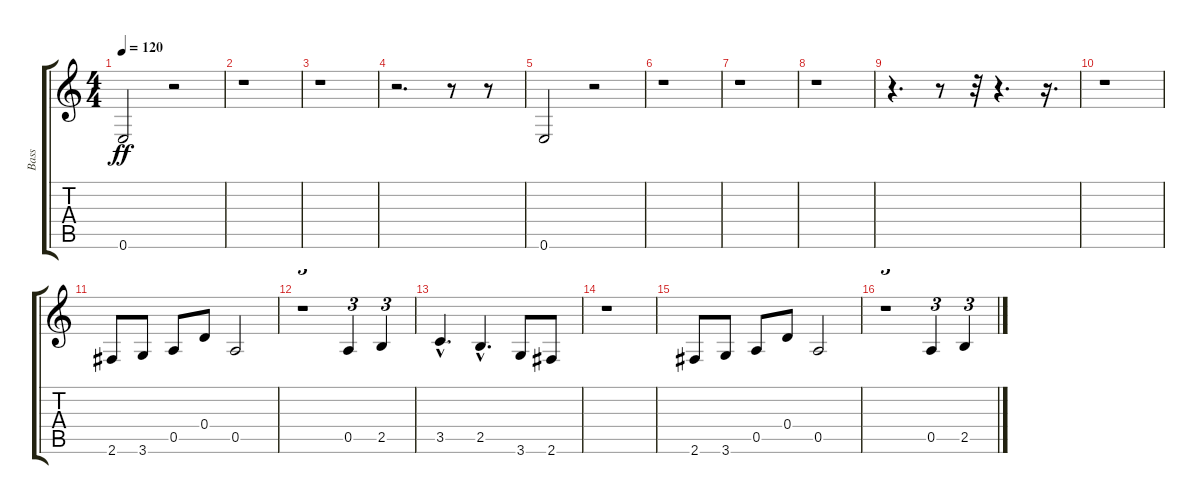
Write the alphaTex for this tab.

\track ("Bass" "Bass") {instrument fretlessbass}
\staff {score tabs}
\tuning (E4 B3 G3 D3 A2 E2) {hide}
\ts (4 4)
\tempo 120
\clef g2
\ks c
0.6.2{dy ff} r.2 |
r.1 |
r.1 |
r.2{d} r.8 r.8 |
0.6.2 r.2 |
r.1 |
r.1 |
r.1 |
r.4{d} r.8 r.32 r.4{d} r.16{d} |
r.1 |
2.6.8 3.6.8 0.5.8 0.4.8 0.5.2 |
r.1{tu (3 2)} 0.5.4{tu (3 2)} 2.5.4{tu (3 2)} |
3.5{hac}.4{d} 2.5{hac}.4{d} 3.6.8 2.6.8 |
r.1 |
2.6.8 3.6.8 0.5.8 0.4.8 0.5.2 |
r.1{tu (3 2)} 0.5.4{tu (3 2)} 2.5.4{tu (3 2)}
